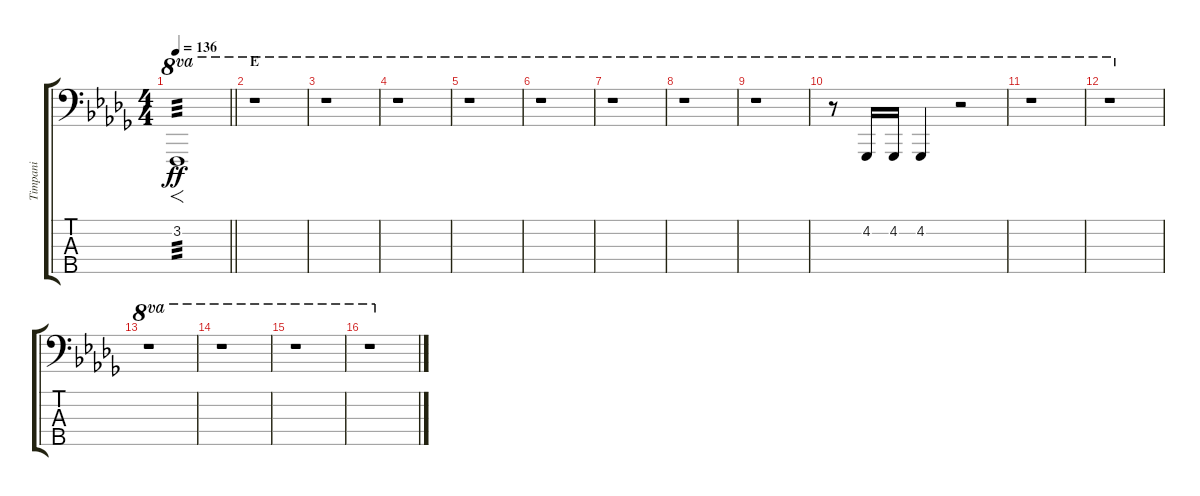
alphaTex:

\track ("Timpani" "Timpani") {instrument timpani}
\staff {score tabs}
\tuning (G2 D2 A1 E1 B0) {hide}
\ts (4 4)
\tempo 136
\clef f4
\barLineRight lightlight
\ks db
3.2.1{f ot 8va tp 3 dy ff} |
\section ("" "E")
r.1{ot 8va} |
r.1{ot 8va} |
r.1{ot 8va} |
r.1{ot 8va} |
r.1{ot 8va} |
r.1{ot 8va} |
r.1{ot 8va} |
r.1{ot 8va} |
r.8{ot 8va} 4.2.16{ot 8va} 4.2.16{ot 8va} 4.2.4{ot 8va} r.2{ot 8va} |
r.1{ot 8va} |
r.1{ot 8va} |
r.1{ot 8va} |
r.1{ot 8va} |
r.1{ot 8va} |
r.1{ot 8va}
